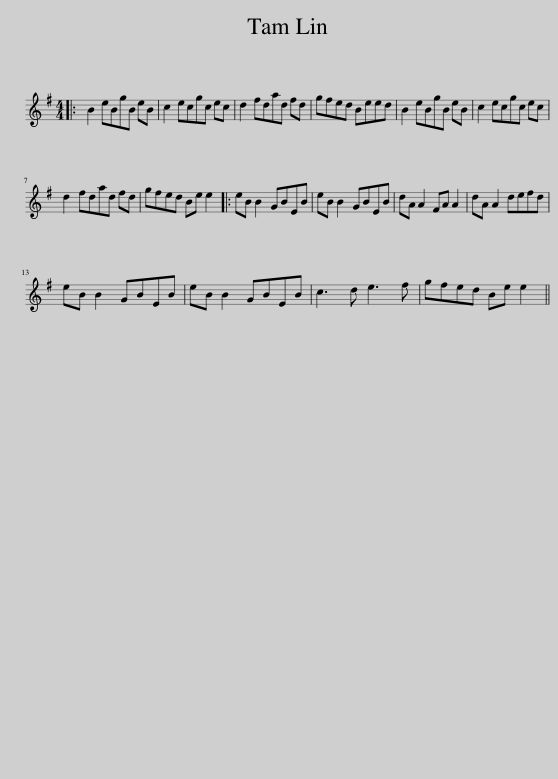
X:1
L:1/8
M:4/4
I:linebreak $
K:Emin
V:1 treble
V:1
|: B2 eBgB eB | c2 ecgc ec | d2 fdad fd | gfed Beed | B2 eBgB eB | %5
 c2 ecgc ec |$ d2 fdad fd | gfed Be e2 |: eB B2 GBEB | eB B2 GBEB | %10
 dA A2 FA A2 | dA A2 defd |$ eB B2 GBEB | eB B2 GBEB | c3 d e3 f | %15
 gfed Be e2 || %16
